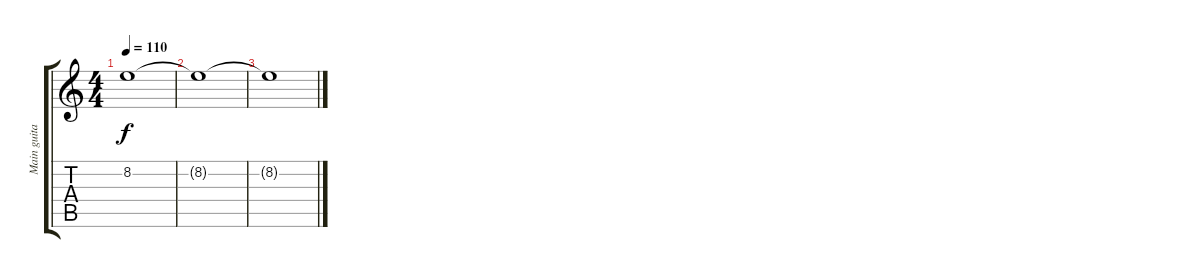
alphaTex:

\track ("Main guitar" "Main guita") {instrument distortionguitar}
\staff {score tabs}
\tuning (Db4 Ab3 E3 B2 Gb2 Db2) {hide}
\ts (4 4)
\tempo 110
\clef g2
\ks c
8.2{t}.1{dy f} |
8.2{t}.1 |
8.2{t}.1
